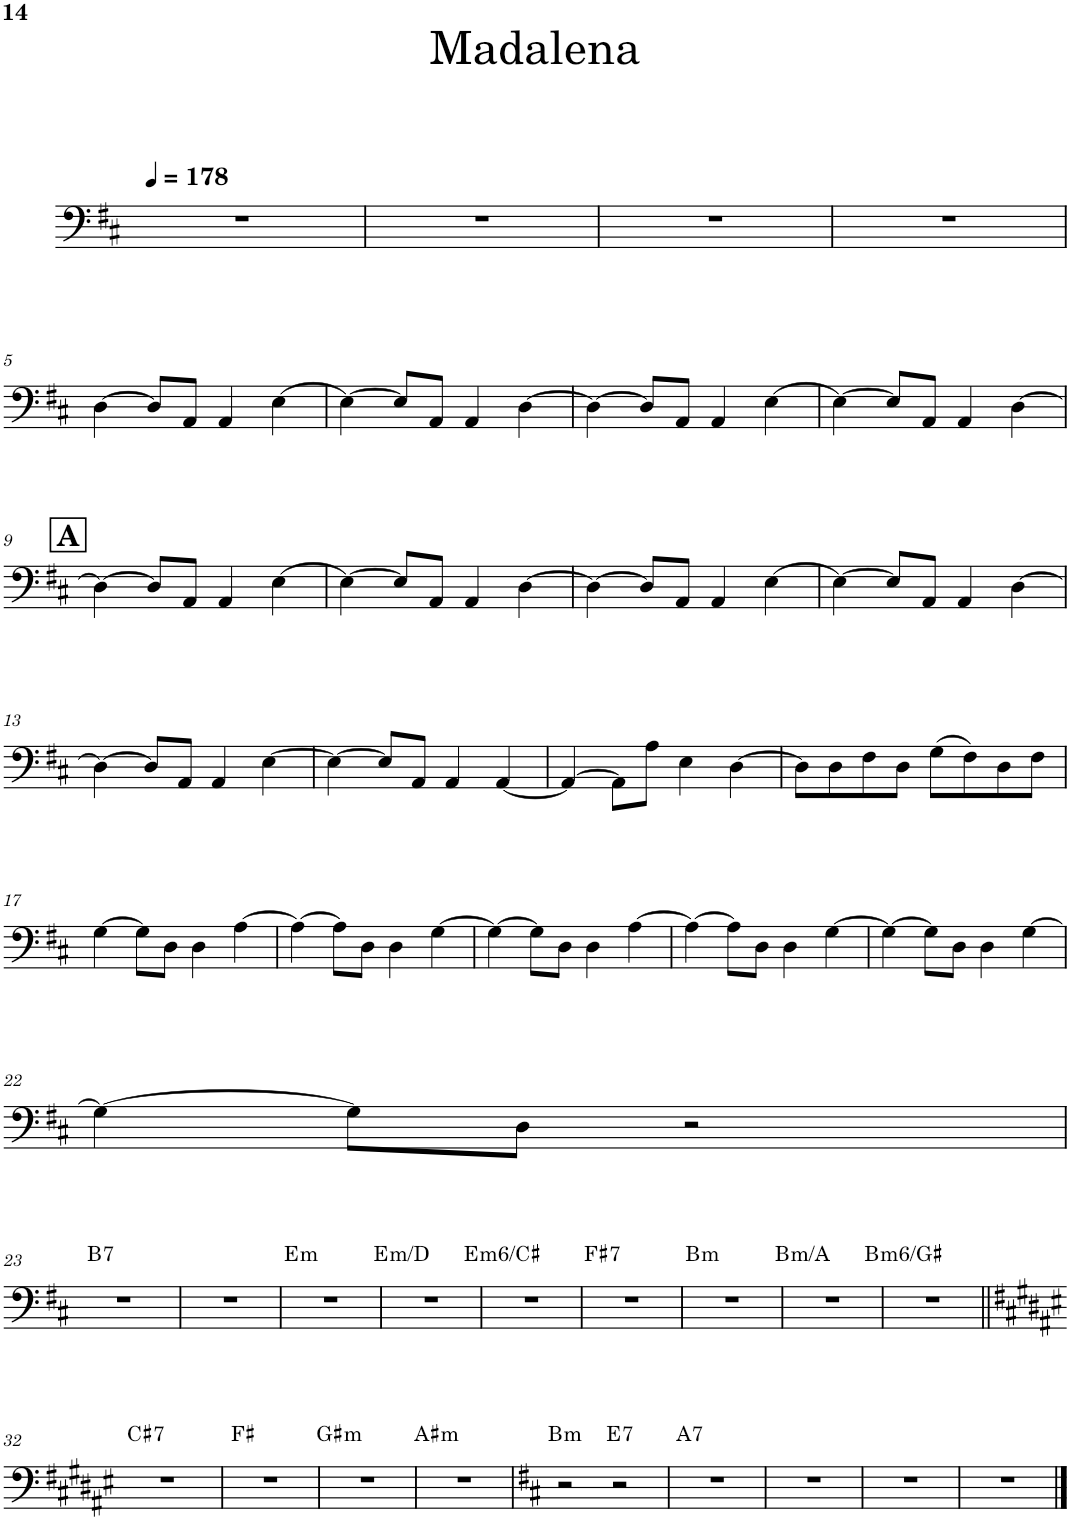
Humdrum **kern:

**kern	**harte
*part1	*part1
*staff1	*
*I"Acoustic Bass	*
*I'Bass	*
!!LO:PB:g=z
*clefF4	*
*Trd7c12	*
*k[f#c#]	*
*M4/4	*
*MM178	*
=1	=1
1r	.
=2	=2
1r	.
=3	=3
1r	.
=4	=4
1r	.
!!LO:LB:g=z
=5	=5
*k[f#c#]	*
[4D\	.
8D/L]	.
8AA/J	.
4AA/	.
[4E\	.
=6	=6
4E\_	.
8E/L]	.
8AA/J	.
4AA/	.
[4D\	.
=7	=7
4D\_	.
8D/L]	.
8AA/J	.
4AA/	.
[4E\	.
=8	=8
4E\_	.
8E/L]	.
8AA/J	.
4AA/	.
[4D\	.
!!LO:LB:g=z
!!LO:REH:place=s1:a:B:cj:fs=14:t=A
=9	=9
4D\_	.
8D/L]	.
8AA/J	.
4AA/	.
[4E\	.
=10	=10
4E\_	.
8E/L]	.
8AA/J	.
4AA/	.
[4D\	.
=11	=11
4D\_	.
8D/L]	.
8AA/J	.
4AA/	.
[4E\	.
=12	=12
4E\_	.
8E/L]	.
8AA/J	.
4AA/	.
[4D\	.
!!LO:LB:g=z
=13	=13
4D\_	.
8D/L]	.
8AA/J	.
4AA/	.
[4E\	.
=14	=14
4E\_	.
8E/L]	.
8AA/J	.
4AA/	.
[4AA/	.
=15	=15
4AA/_	.
8AA\L]	.
8A\J	.
4E\	.
[4D\	.
=16	=16
8D\L]	.
8D\	.
8F#\	.
8D\J	.
(8G\L	.
8F#\)	.
8D\	.
8F#\J	.
!!LO:LB:g=z
=17	=17
[4G\	.
8G\L]	.
8D\J	.
4D\	.
[4A\	.
=18	=18
4A\_	.
8A\L]	.
8D\J	.
4D\	.
[4G\	.
=19	=19
4G\_	.
8G\L]	.
8D\J	.
4D\	.
[4A\	.
=20	=20
4A\_	.
8A\L]	.
8D\J	.
4D\	.
[4G\	.
=21	=21
4G\_	.
8G\L]	.
8D\J	.
4D\	.
[4G\	.
!!LO:LB:g=z
=22	=22
4G\_	.
8G\L]	.
8D\J	.
2r	.
!!LO:LB:g=z
=23	=23
!	!LO:H:kt=7
1r	B:7
=24	=24
1r	.
=25	=25
!	!LO:H:kt=m
1r	E:min
=26	=26
!	!LO:H:kt=m
1r	E:min/b7
=27	=27
!	!LO:H:kt=m6
1r	E:min6/6
=28	=28
!	!LO:H:kt=7
1r	F#:7
=29	=29
!	!LO:H:kt=m
1r	B:min
=30	=30
!	!LO:H:kt=m
1r	B:min/b7
=31	=31
!	!LO:H:kt=m6
1r	B:min6/6
!!LO:LB:g=z
=32||	=32||
*k[f#c#g#d#a#e#]	*
!	!LO:H:kt=7
1r	C#:7
=33	=33
1r	F#:maj
=34	=34
!	!LO:H:kt=m
1r	G#:min
=35	=35
!	!LO:H:kt=m
1r	A#:min
=36	=36
*k[f#c#]	*
!	!LO:H:kt=m
2r	B:min
!	!LO:H:kt=7
2r	E:7
=37	=37
!	!LO:H:kt=7
1r	A:7
=38	=38
1r	.
=39	=39
1r	.
=40	=40
1r	.
==	==
*-	*-
